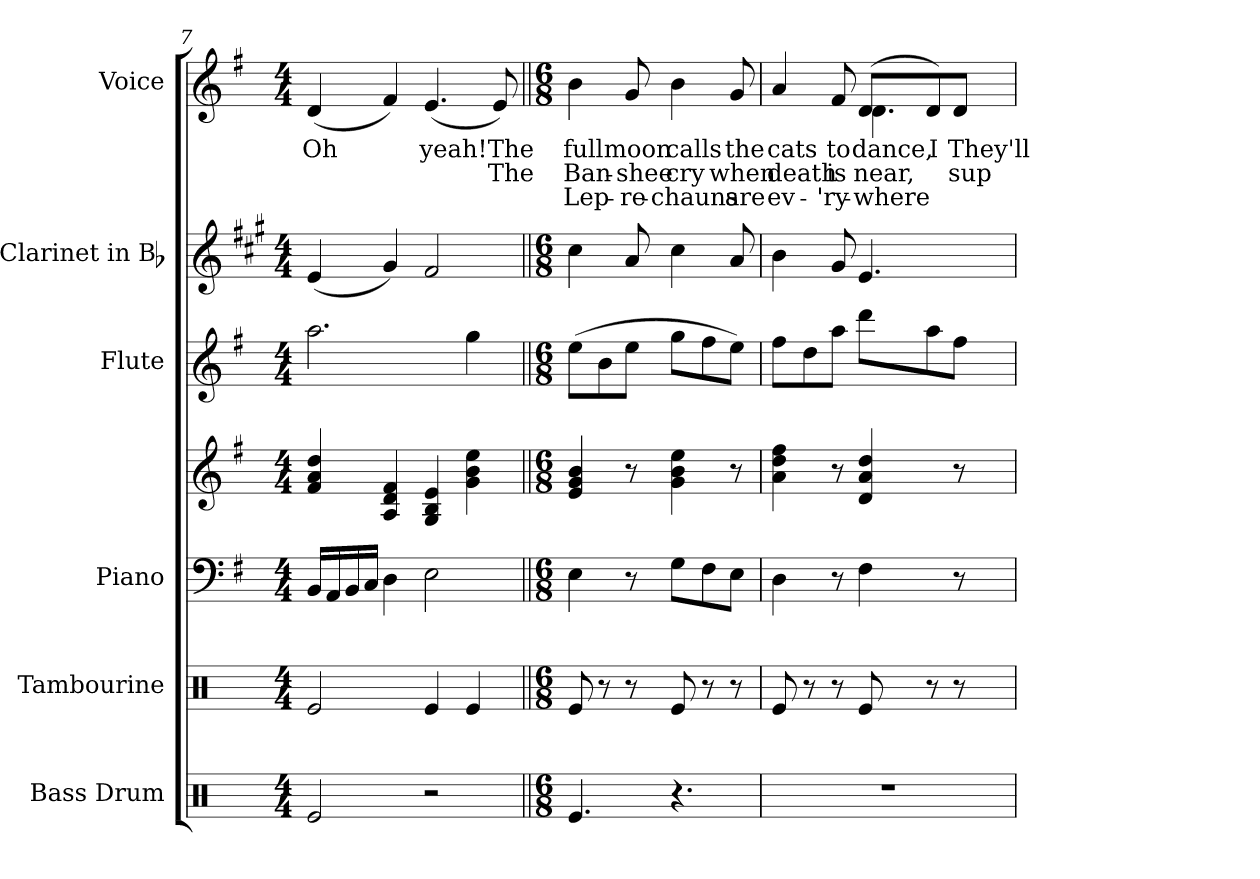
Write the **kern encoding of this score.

**kern	**kern	**kern	**kern	**kern	**kern	**kern	**text	**text	**text
*part6	*part5	*part4	*part4	*part3	*part2	*part1	*part1	*part1	*part1
*staff7	*staff6	*staff5	*staff4	*staff3	*staff2	*staff1	*staff1	*staff1	*staff1
*I"Bass Drum	*I"Tambourine	*I"Piano	*	*I"Flute	*I"Clarinet in Bb	*I"Voice	*	*	*
*I'B. D.	*I'Tamb.	*I'Pno.	*	*I'Fl.	*I'Cl.	*I'Voice	*	*	*
*clefX	*clefX	*clefF4	*clefG2	*clefG2	*clefG2	*clefG2	*	*	*
*	*	*	*	*	*ITrd1c2	*	*	*	*
*k[]	*k[]	*k[f#]	*k[f#]	*k[f#]	*k[f#]	*k[f#]	*	*	*
*C:	*C:	*G:	*G:	*G:	*G:	*G:	*	*	*
*M4/4	*M4/4	*M4/4	*M4/4	*M4/4	*M4/4	*M4/4	*	*	*
=7	=7	=7	=7	=7	=7	=7	=7	=7	=7
!	!	!	!	!	!	!	!LO:LY:b:color=#000000	!	!
2Rei/	2Rei/	16BBi/LL	4f#i/ 4ai 4ddi	2.aai\	(4di/	(4di/	Oh	.	.
.	.	16AAi/	.	.	.	.	.	.	.
.	.	16BBi/	.	.	.	.	.	.	.
.	.	16Ci/JJ	.	.	.	.	.	.	.
.	.	4Di\	4Ai/ 4di 4f#i	.	4f#i/)	4f#i/)	.	.	.
!	!	!	!	!	!	!	!LO:LY:b:color=#000000	!	!
2r	4Rei/	2Ei\	4Gi/ 4Bi 4ei	.	2ei/	(4.ei/	yeah!	.	.
.	4Rei/	.	4gi\ 4bi 4eei	4ggi\	.	.	.	.	.
!	!	!	!	!	!	!	!LO:LY:b:color=#000000	!LO:LY:b:color=#000000	!
.	.	.	.	.	.	8ei/)	The	The	.
=8||	=8||	=8||	=8||	=8||	=8||	=8||	=8||	=8||	=8||
*M6/8	*M6/8	*M6/8	*M6/8	*M6/8	*M6/8	*M6/8	*	*	*
*	*MM156	*	*	*	*	*MM156	*	*	*
!	!	!	!	!	!	!	!LO:LY:b:color=#000000	!LO:LY:b:color=#000000	!LO:LY:b:color=#000000
4.Rei/	8Rei/	4Ei\	4ei/ 4gi 4bi	(8eei\L	4bi\	4bi\	full	Ban-	Lep-
.	8r	.	.	8bi\	.	.	.	.	.
!	!	!	!	!	!	!	!LO:LY:b:color=#000000	!LO:LY:b:color=#000000	!LO:LY:b:color=#000000
.	8r	8r	8r	8eei\J	8gi/	8gi/	moon	-shee	-re-
!	!	!	!	!	!	!	!LO:LY:b:color=#000000	!LO:LY:b:color=#000000	!LO:LY:b:color=#000000
4.r	8Rei/	8Gi\L	4gi\ 4bi 4eei	8ggi\L	4bi\	4bi\	calls	cry	-chauns
.	8r	8F#i\	.	8ff#i\	.	.	.	.	.
!	!	!	!	!	!	!	!LO:LY:b:color=#000000	!LO:LY:b:color=#000000	!LO:LY:b:color=#000000
.	8r	8Ei\J	8r	8eei\J)	8gi/	8gi/	the	when	are
=9	=9	=9	=9	=9	=9	=9	=9	=9	=9
!LO:N:vis=1	!	!	!	!	!	!	!	!	!
!	!	!	!	!	!	!	!LO:LY:b:color=#000000	!LO:LY:b:color=#000000	!LO:LY:b:color=#000000
*	*	*	*	*	*	*^	*	*	*
2.r	8Rei/	4Di\	4ai\ 4ddi 4ff#i	8ff#i\L	4ai\	4ai/	4.ryy	cats	death	ev-
.	8r	.	.	8ddi\	.	.	.	.	.	.
!	!	!	!	!	!	!	!	!LO:LY:b:color=#000000	!LO:LY:b:color=#000000	!LO:LY:b:color=#000000
.	8r	8r	8r	8aai\J	8f#i/	8f#i/	.	to	is	-'ry-
!	!	!	!	!	!	!	!	!LO:LY:b:color=#000000	!LO:LY:b:color=#000000	!LO:LY:b:color=#000000
.	8Rei/	4F#i\	4di/ 4ai 4ddi	8dddi\L	4.di/	(8di/L	4.di\	dance,	near,	-where
!	!	!	!	!	!	!	!	!LO:LY:b:color=#000000	!	!
.	8r	.	.	8aai\	.	8di/)	.	I	.	.
!	!	!	!	!	!	!	!	!LO:LY:b:color=#000000	!LO:LY:b:color=#000000	!
.	8r	8r	8r	8ff#i\J	.	8di/J	.	They'll	sup-	.
*	*	*	*	*	*	*v	*v	*	*	*
=	=	=	=	=	=	=	=	=	=
*-	*-	*-	*-	*-	*-	*-	*-	*-	*-
